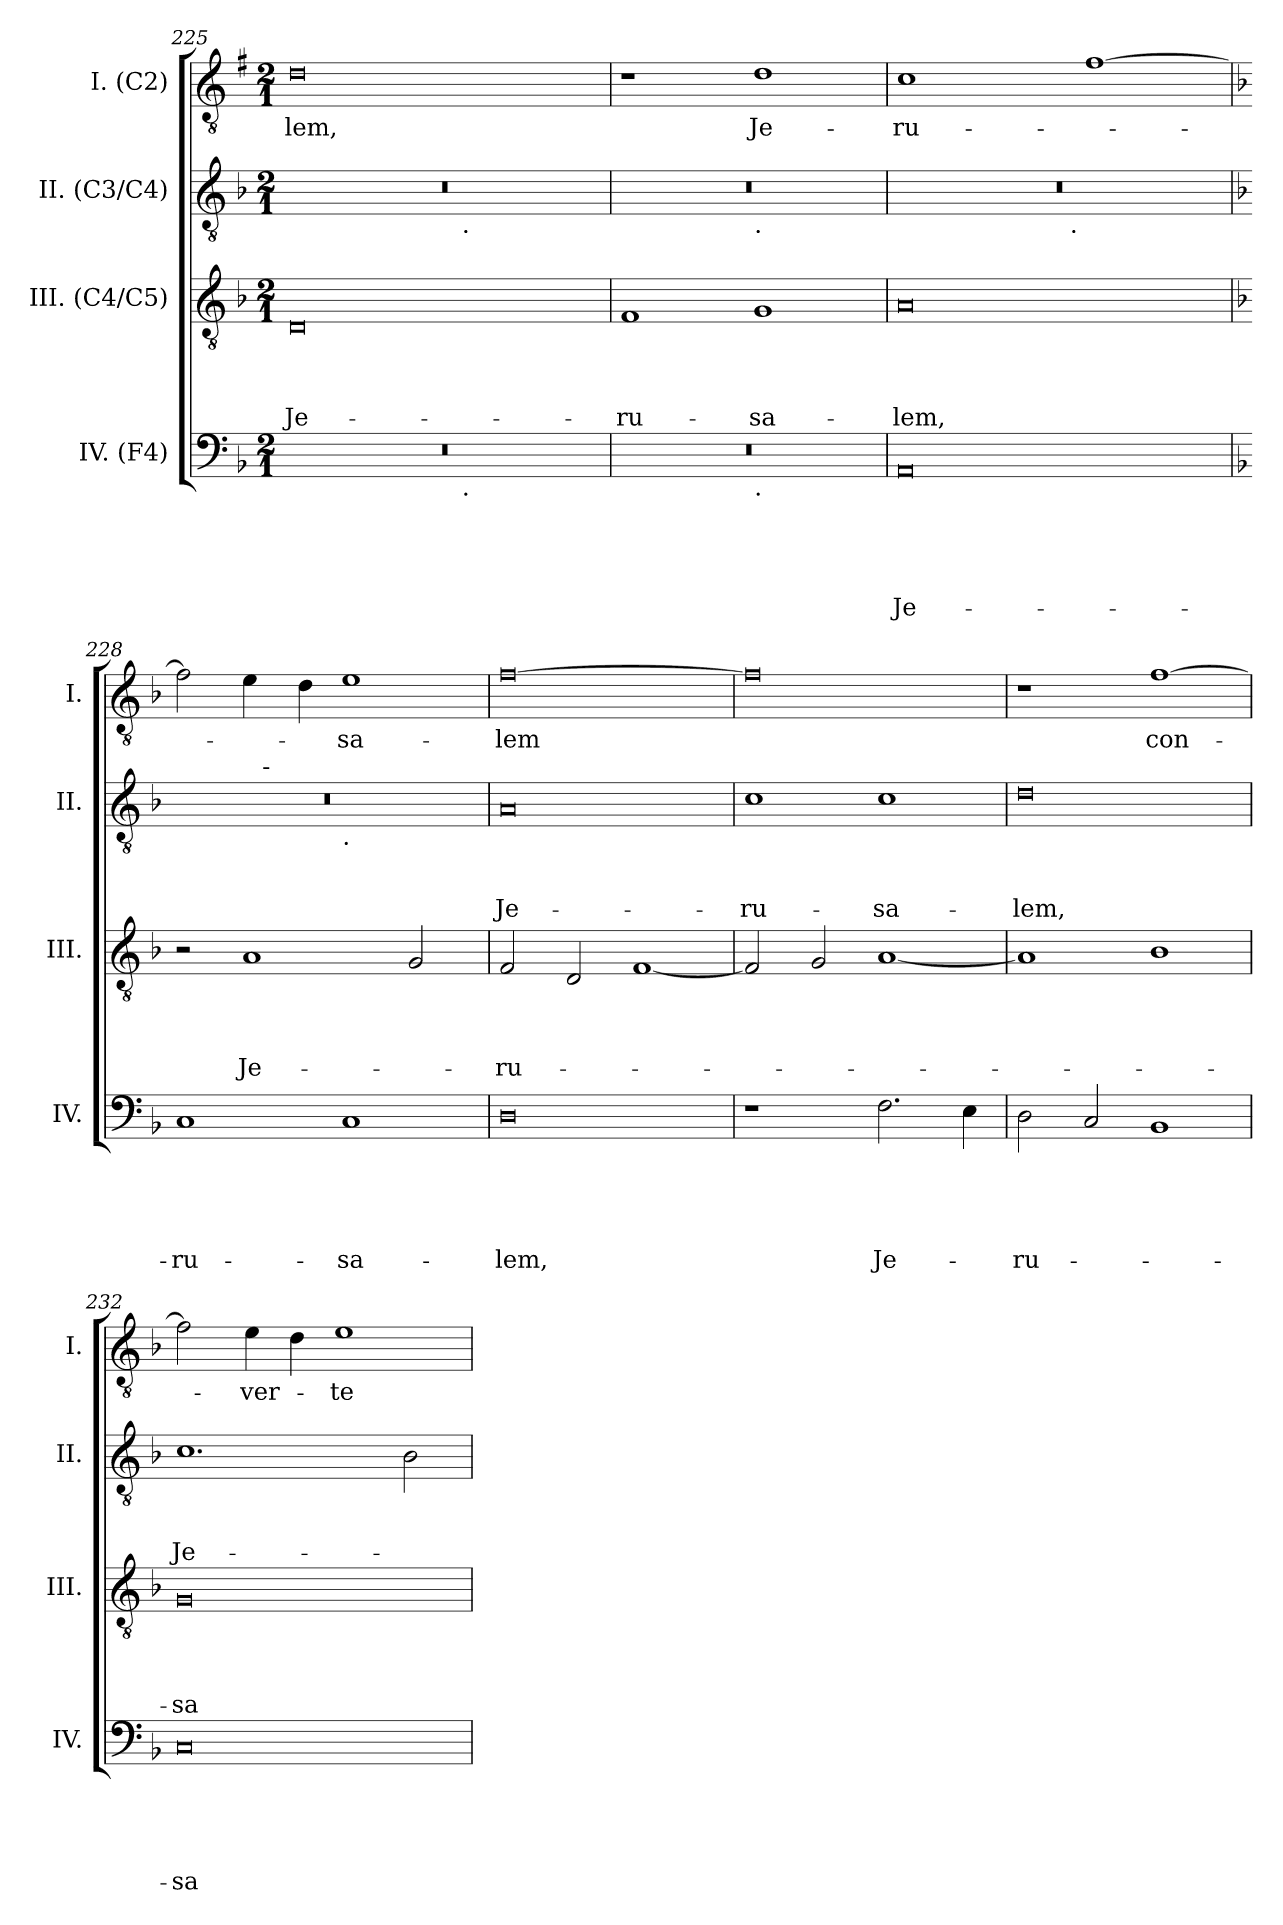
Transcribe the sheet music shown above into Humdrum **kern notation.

**kern	**text	**text	**text	**text	**text	**kern	**text	**text	**text	**text	**kern	**text	**text	**text	**kern	**text
*part4	*part4	*part4	*part4	*part4	*part4	*part3	*part3	*part3	*part3	*part3	*part2	*part2	*part2	*part2	*part1	*part1
*staff4	*staff4	*staff4	*staff4	*staff4	*staff4	*staff3	*staff3	*staff3	*staff3	*staff3	*staff2	*staff2	*staff2	*staff2	*staff1	*staff1
*I"IV. (F4)	*	*	*	*	*	*I"III. (C4/C5)	*	*	*	*	*I"II. (C3/C4)	*	*	*	*I"I. (C2)	*
*I'IV.	*	*	*	*	*	*I'III.	*	*	*	*	*I'II.	*	*	*	*I'I.	*
*clefF4	*	*	*	*	*	*clefGv2	*	*	*	*	*clefGv2	*	*	*	*clefGv2	*
*k[b-]	*	*	*	*	*	*k[b-]	*	*	*	*	*k[b-]	*	*	*	*k[f#]	*
*F:	*	*	*	*	*	*F:	*	*	*	*	*F:	*	*	*	*G:	*
*M2/1	*	*	*	*	*	*M2/1	*	*	*	*	*M2/1	*	*	*	*M2/1	*
=225	=225	=225	=225	=225	=225	=225	=225	=225	=225	=225	=225	=225	=225	=225	=225	=225
!	!	!	!	!	!	!	!	!	!	!LO:LY:b:rj	!	!	!	!	!	!LO:LY:b
*^	*	*	*	*	*	*	*	*	*	*	*^	*	*	*	*	*
0r	2ryy	.	.	.	.	.	0D	.	.	.	Je-	0r	2ryy	.	.	.	0d	-lem,
.	4...ryy	.	.	.	.	.	.	.	.	.	.	.	4...ryy	.	.	.	.	.
!	!	!	!	!	!	!	!	!	!	!	!	!	!LO:TX:b:t=.	!	!	!	!	!
!	!LO:TX:b:t=.	!	!	!	!	!	!	!	!	!	!	!	!	!	!	!	!	!
.	1ryy	.	.	.	.	.	.	.	.	.	.	.	1ryy	.	.	.	.	.
.	32ryy	.	.	.	.	.	.	.	.	.	.	.	32ryy	.	.	.	.	.
=226	=226	=226	=226	=226	=226	=226	=226	=226	=226	=226	=226	=226	=226	=226	=226	=226	=226	=226
!	!	!	!	!	!	!	!	!	!	!	!LO:LY:b	!	!	!	!	!	!	!
0r	1ryy	.	.	.	.	.	1F	.	.	.	-ru-	0r	1ryy	.	.	.	1r	.
!	!	!	!	!	!	!	!	!	!	!	!	!	!LO:TX:b:t=.	!	!	!	!	!
!	!LO:TX:b:t=.	!	!	!	!	!	!	!	!	!	!	!	!	!	!	!	!	!
!	!	!	!	!	!	!	!	!	!	!	!LO:LY:b	!	!	!	!	!	!	!LO:LY:b
.	1ryy	.	.	.	.	.	1G	.	.	.	-sa-	.	1ryy	.	.	.	1d	Je-
=227	=227	=227	=227	=227	=227	=227	=227	=227	=227	=227	=227	=227	=227	=227	=227	=227	=227	=227
!	!	!	!	!	!	!LO:LY:b:rj	!	!	!	!	!LO:LY:b	!	!	!	!	!	!	!LO:LY:b
*v	*v	*	*	*	*	*	*	*	*	*	*	*	*	*	*	*	*	*
0AA	.	.	.	.	Je-	0A	.	.	.	-lem,	0r	2ryy	.	.	.	1c	-ru-
.	.	.	.	.	.	.	.	.	.	.	.	4...ryy	.	.	.	.	.
!	!	!	!	!	!	!	!	!	!	!	!	!LO:TX:b:t=.	!	!	!	!	!
.	.	.	.	.	.	.	.	.	.	.	.	1ryy	.	.	.	.	.
.	.	.	.	.	.	.	.	.	.	.	.	.	.	.	.	[>1f#	.
.	.	.	.	.	.	.	.	.	.	.	.	32ryy	.	.	.	.	.
*	*	*	*	*	*	*	*	*	*	*	*v	*v	*	*	*	*	*
!!LO:PB:g=z
=228	=228	=228	=228	=228	=228	=228	=228	=228	=228	=228	=228	=228	=228	=228	=228	=228
*	*	*	*	*	*	*	*	*	*	*	*	*	*	*	*k[b-]	*
*	*	*	*	*	*	*	*	*	*	*	*	*	*	*	*F:	*
*	*	*	*	*	*	*	*	*	*	*	*^	*	*	*	*	*
!	!	!	!	!	!LO:LY:b	!	!	!	!	!	!	!	!	!	!	!	!
*	*	*	*	*	*	*	*	*	*	*	*	*^	*	*	*	*	*
1C	.	.	.	.	-ru-	2r	.	.	.	.	0r	2ryy	1ryy	.	.	.	2f#\]	.
!	!	!	!	!	!	!	!	!	!	!LO:LY:b	!	!	!	!	!	!	!	!
.	.	.	.	.	.	1A	.	.	.	Je-	.	16ryy	.	.	.	.	4e\	.
!	!	!	!	!	!	!	!	!	!	!	!	!LO:TX:a:t=-	!	!	!	!	!	!
.	.	.	.	.	.	.	.	.	.	.	.	1ryy	.	.	.	.	.	.
.	.	.	.	.	.	.	.	.	.	.	.	.	.	.	.	.	4d\	.
!	!	!	!	!	!	!	!	!	!	!	!	!	!LO:TX:b:t=.	!	!	!	!	!
!	!	!	!	!	!LO:LY:b	!	!	!	!	!	!	!	!	!	!	!	!	!LO:LY:b
1C	.	.	.	.	-sa-	.	.	.	.	.	.	.	1ryy	.	.	.	1e	-sa-
.	.	.	.	.	.	2G/	.	.	.	.	.	.	.	.	.	.	.	.
.	.	.	.	.	.	.	.	.	.	.	.	4..ryy	.	.	.	.	.	.
=229	=229	=229	=229	=229	=229	=229	=229	=229	=229	=229	=229	=229	=229	=229	=229	=229	=229	=229
!	!	!	!	!	!LO:LY:b	!	!	!	!	!LO:LY:b	!	!	!	!	!	!LO:LY:b:rj	!	!LO:LY:b
*	*	*	*	*	*	*	*	*	*	*	*v	*v	*v	*	*	*	*	*
0D	.	.	.	.	-lem,	2F/	.	.	.	-ru-	0A	.	.	Je-	[>0f	-lem
.	.	.	.	.	.	2D/	.	.	.	.	.	.	.	.	.	.
.	.	.	.	.	.	[<1F	.	.	.	.	.	.	.	.	.	.
=230	=230	=230	=230	=230	=230	=230	=230	=230	=230	=230	=230	=230	=230	=230	=230	=230
!	!	!	!	!	!	!	!	!	!	!	!	!	!	!LO:LY:b	!	!
1r	.	.	.	.	.	2F/]	.	.	.	.	1c	.	.	-ru-	0f]	.
.	.	.	.	.	.	2G/	.	.	.	.	.	.	.	.	.	.
!	!	!	!	!	!LO:LY:b	!	!	!	!	!	!	!	!	!LO:LY:b	!	!
2.F\	.	.	.	.	Je-	[<1A	.	.	.	.	1c	.	.	-sa-	.	.
4E\	.	.	.	.	.	.	.	.	.	.	.	.	.	.	.	.
=231	=231	=231	=231	=231	=231	=231	=231	=231	=231	=231	=231	=231	=231	=231	=231	=231
!	!	!	!	!	!LO:LY:b	!	!	!	!	!	!	!	!	!LO:LY:b	!	!
2D\	.	.	.	.	-ru-	1A]	.	.	.	.	0d	.	.	-lem,	1r	.
2C/	.	.	.	.	.	.	.	.	.	.	.	.	.	.	.	.
!	!	!	!	!	!	!	!	!	!	!	!	!	!	!	!	!LO:LY:b
1BB-	.	.	.	.	.	1B-	.	.	.	.	.	.	.	.	[>1f	con-
=232	=232	=232	=232	=232	=232	=232	=232	=232	=232	=232	=232	=232	=232	=232	=232	=232
!	!	!	!	!	!LO:LY:b:rj	!	!	!	!	!LO:LY:b:rj	!	!	!	!LO:LY:b	!	!
0C	.	.	.	.	-sa-	0G	.	.	.	-sa-	1.c	.	.	Je-	2f\]	.
!	!	!	!	!	!	!	!	!	!	!	!	!	!	!	!	!LO:LY:b
.	.	.	.	.	.	.	.	.	.	.	.	.	.	.	4e\	-ver-
.	.	.	.	.	.	.	.	.	.	.	.	.	.	.	4d\	.
!	!	!	!	!	!	!	!	!	!	!	!	!	!	!	!	!LO:LY:b
.	.	.	.	.	.	.	.	.	.	.	.	.	.	.	1e	-te-
.	.	.	.	.	.	.	.	.	.	.	2B-\	.	.	.	.	.
=	=	=	=	=	=	=	=	=	=	=	=	=	=	=	=	=
*-	*-	*-	*-	*-	*-	*-	*-	*-	*-	*-	*-	*-	*-	*-	*-	*-
